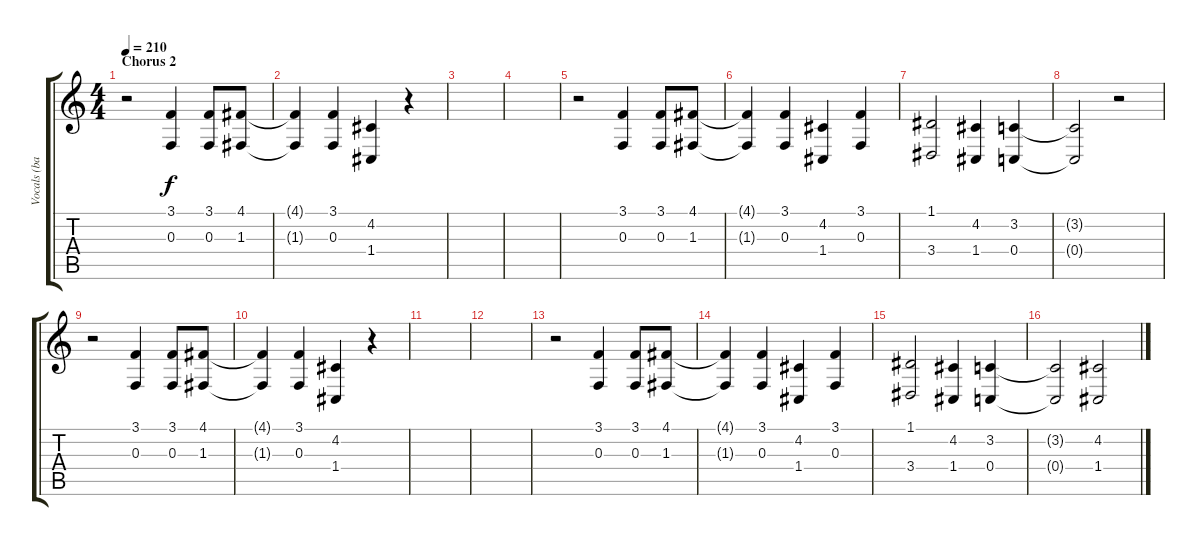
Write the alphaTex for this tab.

\track ("Vocals (back-up)" "Vocals (ba") {instrument stringensemble1}
\staff {score tabs}
\tuning (D4 A3 F3 C3 G2 C2) {hide}
\ts (4 4)
\section ("" "Chorus 2")
\tempo 210
\clef g2
\ks c
r.2{dy f volume 14 instrument lead2sawtooth} (3.1 0.3).4 (3.1 0.3).8 (4.1 1.3).8 |
(4.1{t} 1.3{t}).4 (3.1 0.3).4 (4.2 1.4).4 r.4 |
|
|
r.2 (3.1 0.3).4 (3.1 0.3).8 (4.1 1.3).8 |
(4.1{t} 1.3{t}).4 (3.1 0.3).4 (4.2 1.4).4 (3.1 0.3).4 |
(1.1 3.4).2 (4.2 1.4).4 (3.2 0.4).4 |
(3.2{t} 0.4{t}).2 r.2 |
r.2 (3.1 0.3).4 (3.1 0.3).8 (4.1 1.3).8 |
(4.1{t} 1.3{t}).4 (3.1 0.3).4 (4.2 1.4).4 r.4 |
|
|
r.2 (3.1 0.3).4 (3.1 0.3).8 (4.1 1.3).8 |
(4.1{t} 1.3{t}).4 (3.1 0.3).4 (4.2 1.4).4 (3.1 0.3).4 |
(1.1 3.4).2 (4.2 1.4).4 (3.2 0.4).4 |
(3.2{t} 0.4{t}).2 (4.2 1.4).2
